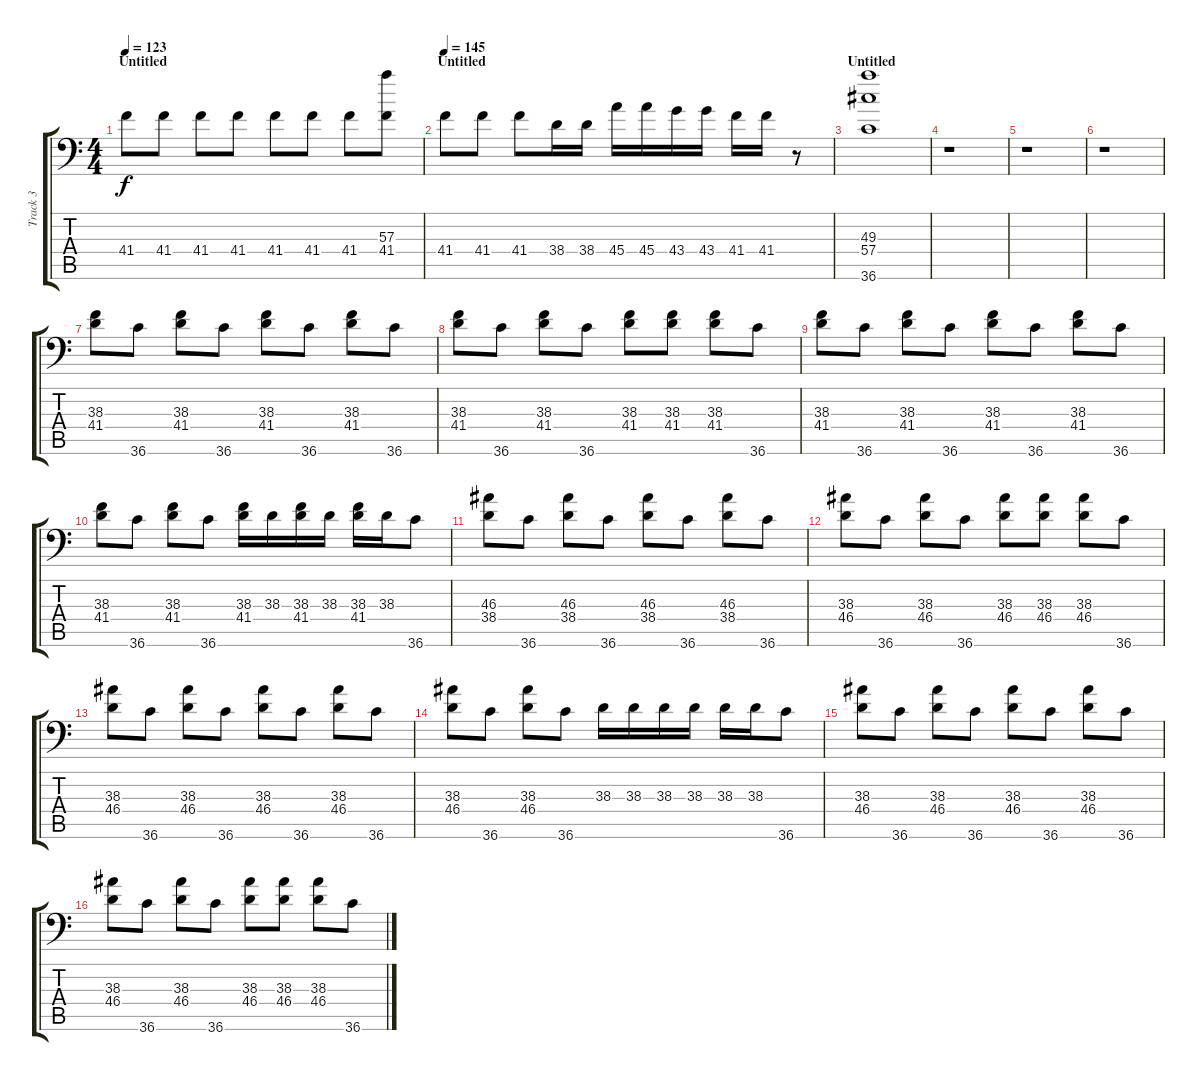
\track ("Track 3" "Track 3") {instrument acousticgrandpiano}
\staff {score tabs}
\tuning (C-1 C-1 C-1 C-1 C-1 C-1) {hide}
\ts (4 4)
\section ("" "Untitled")
\tempo 123
\clef f4
\ks c
41.4.8{dy f} 41.4.8 41.4.8 41.4.8 41.4.8 41.4.8 41.4.8 (57.3 41.4).8 |
\section ("" "Untitled")
\tempo 145
41.4.8 41.4.8 41.4.8 38.4.16 38.4.16 45.4.16 45.4.16 43.4.16 43.4.16 41.4.16 41.4.16 r.8 |
\section ("" "Untitled")
(49.3 57.4 36.6).1 |
r.1 |
r.1 |
r.1 |
(38.3 41.4).8 36.6.8 (38.3 41.4).8 36.6.8 (38.3 41.4).8 36.6.8 (38.3 41.4).8 36.6.8 |
(38.3 41.4).8 36.6.8 (38.3 41.4).8 36.6.8 (38.3 41.4).8 (38.3 41.4).8 (38.3 41.4).8 36.6.8 |
(38.3 41.4).8 36.6.8 (38.3 41.4).8 36.6.8 (38.3 41.4).8 36.6.8 (38.3 41.4).8 36.6.8 |
(38.3 41.4).8 36.6.8 (38.3 41.4).8 36.6.8 (38.3 41.4).16 38.3.16 (38.3 41.4).16 38.3.16 (38.3 41.4).16 38.3.16 36.6.8 |
(46.3 38.4).8 36.6.8 (46.3 38.4).8 36.6.8 (46.3 38.4).8 36.6.8 (46.3 38.4).8 36.6.8 |
(38.3 46.4).8 36.6.8 (38.3 46.4).8 36.6.8 (38.3 46.4).8 (38.3 46.4).8 (38.3 46.4).8 36.6.8 |
(38.3 46.4).8 36.6.8 (38.3 46.4).8 36.6.8 (38.3 46.4).8 36.6.8 (38.3 46.4).8 36.6.8 |
(38.3 46.4).8 36.6.8 (38.3 46.4).8 36.6.8 38.3.16 38.3.16 38.3.16 38.3.16 38.3.16 38.3.16 36.6.8 |
(38.3 46.4).8 36.6.8 (38.3 46.4).8 36.6.8 (38.3 46.4).8 36.6.8 (38.3 46.4).8 36.6.8 |
(38.3 46.4).8 36.6.8 (38.3 46.4).8 36.6.8 (38.3 46.4).8 (38.3 46.4).8 (38.3 46.4).8 36.6.8
